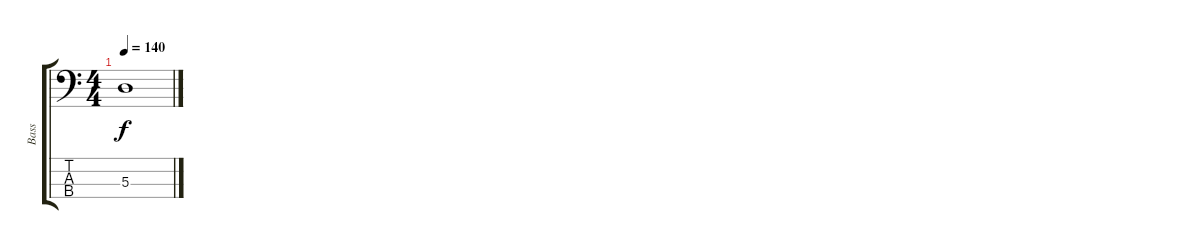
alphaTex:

\track ("Bass" "Bass") {instrument electricbassfinger}
\staff {score tabs}
\tuning (G2 D2 A1 E1) {hide}
\ts (4 4)
\tempo 140
\clef f4
\ks c
5.3.1{dy f volume 12 instrument electricbassfinger}
